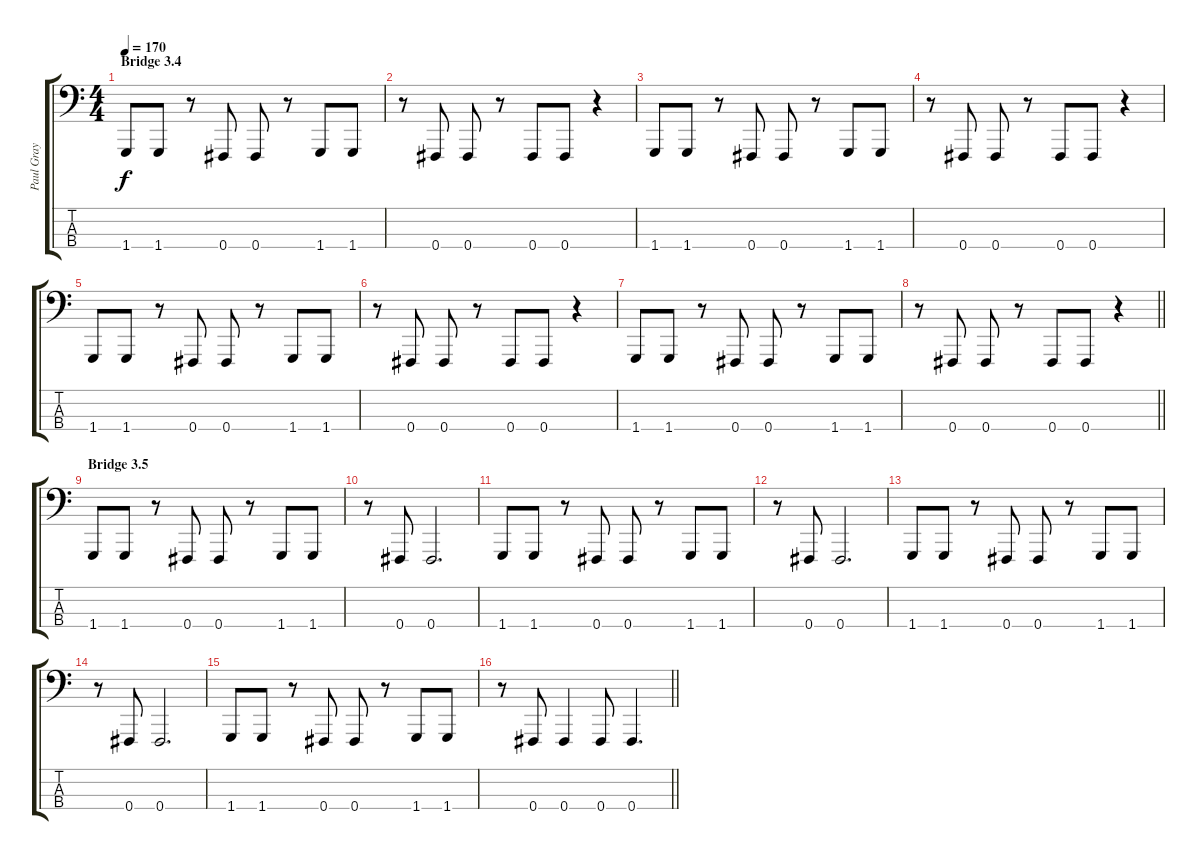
\track ("Paul Gray" "Paul Gray") {instrument electricbasspick}
\staff {score tabs}
\tuning (E2 B1 Gb1 Gb0) {hide}
\ts (4 4)
\section ("" "Bridge 3.4")
\tempo 170
\clef f4
\ks c
1.4.8{dy f} 1.4.8 r.8 0.4.8 0.4.8 r.8 1.4.8 1.4.8 |
r.8 0.4.8 0.4.8 r.8 0.4.8 0.4.8 r.4 |
1.4.8 1.4.8 r.8 0.4.8 0.4.8 r.8 1.4.8 1.4.8 |
r.8 0.4.8 0.4.8 r.8 0.4.8 0.4.8 r.4 |
1.4.8 1.4.8 r.8 0.4.8 0.4.8 r.8 1.4.8 1.4.8 |
r.8 0.4.8 0.4.8 r.8 0.4.8 0.4.8 r.4 |
1.4.8 1.4.8 r.8 0.4.8 0.4.8 r.8 1.4.8 1.4.8 |
\barLineRight lightlight
r.8 0.4.8 0.4.8 r.8 0.4.8 0.4.8 r.4 |
\section ("" "Bridge 3.5")
1.4.8 1.4.8 r.8 0.4.8 0.4.8 r.8 1.4.8 1.4.8 |
r.8 0.4.8 0.4.2{d} |
1.4.8 1.4.8 r.8 0.4.8 0.4.8 r.8 1.4.8 1.4.8 |
r.8 0.4.8 0.4.2{d} |
1.4.8 1.4.8 r.8 0.4.8 0.4.8 r.8 1.4.8 1.4.8 |
r.8 0.4.8 0.4.2{d} |
1.4.8 1.4.8 r.8 0.4.8 0.4.8 r.8 1.4.8 1.4.8 |
\barLineRight lightlight
r.8 0.4.8 0.4.4 0.4.8 0.4.4{d}
